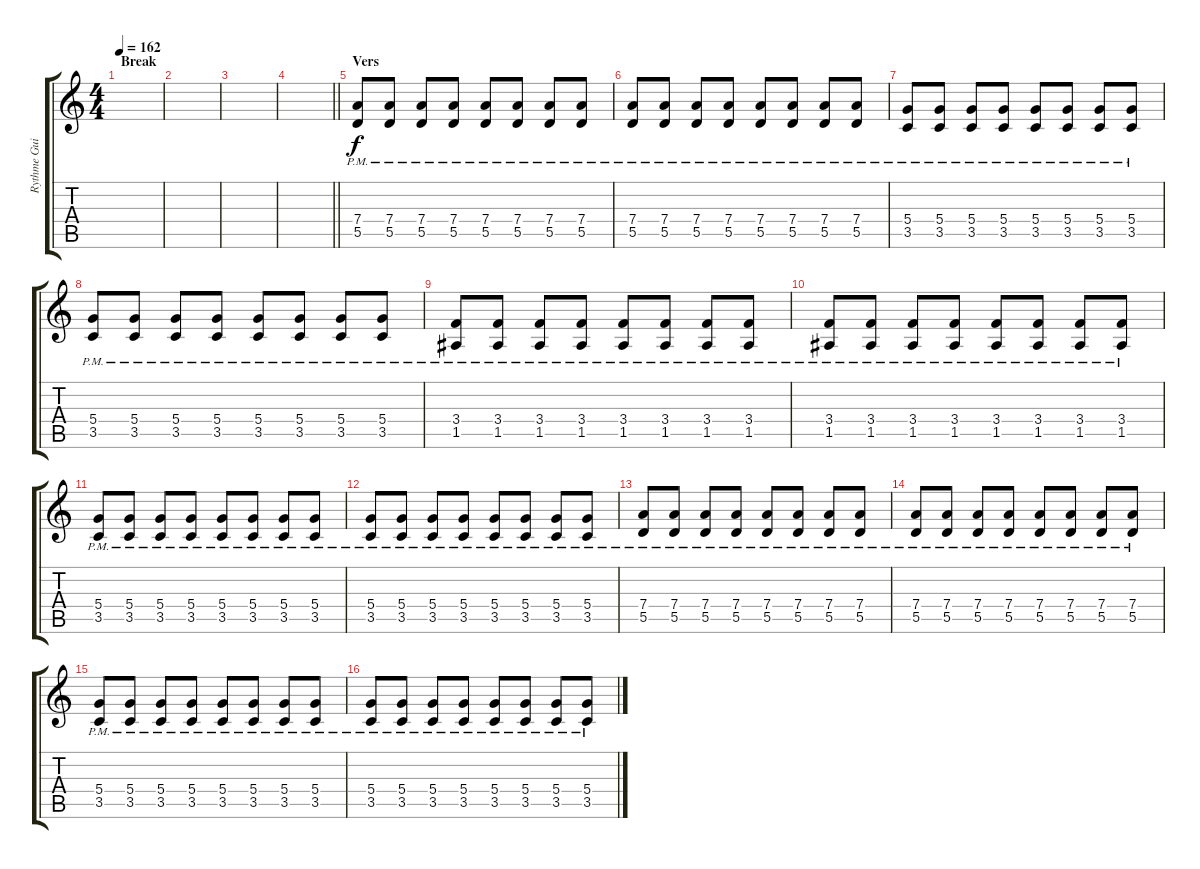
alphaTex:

\track ("Rythme Guitar" "Rythme Gui") {instrument distortionguitar}
\staff {score tabs}
\tuning (E4 B3 G3 D3 A2 D2) {hide}
\ts (4 4)
\section ("" "Break")
\tempo 162
\clef g2
\ks c
|
|
|
\barLineRight lightlight
|
\section ("" "Vers")
(7.4{pm} 5.5).8 (7.4 5.5{pm}).8 (7.4 5.5{pm}).8 (7.4 5.5{pm}).8 (7.4 5.5{pm}).8 (7.4 5.5{pm}).8 (7.4 5.5{pm}).8 (7.4 5.5{pm}).8 |
(7.4{pm} 5.5).8 (7.4 5.5{pm}).8 (7.4 5.5{pm}).8 (7.4 5.5{pm}).8 (7.4 5.5{pm}).8 (7.4 5.5{pm}).8 (7.4 5.5{pm}).8 (7.4 5.5{pm}).8 |
(5.4 3.5{pm}).8 (5.4 3.5{pm}).8 (5.4 3.5{pm}).8 (5.4 3.5{pm}).8 (5.4 3.5{pm}).8 (5.4 3.5{pm}).8 (5.4 3.5{pm}).8 (5.4 3.5{pm}).8 |
(5.4 3.5{pm}).8 (5.4 3.5{pm}).8 (5.4 3.5{pm}).8 (5.4 3.5{pm}).8 (5.4 3.5{pm}).8 (5.4 3.5{pm}).8 (5.4 3.5{pm}).8 (5.4 3.5{pm}).8 |
(3.4 1.5{pm}).8 (3.4 1.5{pm}).8 (3.4 1.5{pm}).8 (3.4 1.5{pm}).8 (3.4 1.5{pm}).8 (3.4 1.5{pm}).8 (3.4 1.5{pm}).8 (3.4 1.5{pm}).8 |
(3.4 1.5{pm}).8 (3.4 1.5{pm}).8 (3.4 1.5{pm}).8 (3.4 1.5{pm}).8 (3.4 1.5{pm}).8 (3.4 1.5{pm}).8 (3.4 1.5{pm}).8 (3.4 1.5{pm}).8 |
(5.4 3.5{pm}).8 (5.4 3.5{pm}).8 (5.4 3.5{pm}).8 (5.4 3.5{pm}).8 (5.4 3.5{pm}).8 (5.4 3.5{pm}).8 (5.4 3.5{pm}).8 (5.4 3.5{pm}).8 |
(5.4 3.5{pm}).8 (5.4 3.5{pm}).8 (5.4 3.5{pm}).8 (5.4 3.5{pm}).8 (5.4 3.5{pm}).8 (5.4 3.5{pm}).8 (5.4 3.5{pm}).8 (5.4 3.5{pm}).8 |
(7.4{pm} 5.5).8 (7.4 5.5{pm}).8 (7.4 5.5{pm}).8 (7.4 5.5{pm}).8 (7.4 5.5{pm}).8 (7.4 5.5{pm}).8 (7.4 5.5{pm}).8 (7.4 5.5{pm}).8 |
(7.4{pm} 5.5).8 (7.4 5.5{pm}).8 (7.4 5.5{pm}).8 (7.4 5.5{pm}).8 (7.4 5.5{pm}).8 (7.4 5.5{pm}).8 (7.4 5.5{pm}).8 (7.4 5.5{pm}).8 |
(5.4 3.5{pm}).8 (5.4 3.5{pm}).8 (5.4 3.5{pm}).8 (5.4 3.5{pm}).8 (5.4 3.5{pm}).8 (5.4 3.5{pm}).8 (5.4 3.5{pm}).8 (5.4 3.5{pm}).8 |
(5.4 3.5{pm}).8 (5.4 3.5{pm}).8 (5.4 3.5{pm}).8 (5.4 3.5{pm}).8 (5.4 3.5{pm}).8 (5.4 3.5{pm}).8 (5.4 3.5{pm}).8 (5.4 3.5{pm}).8
